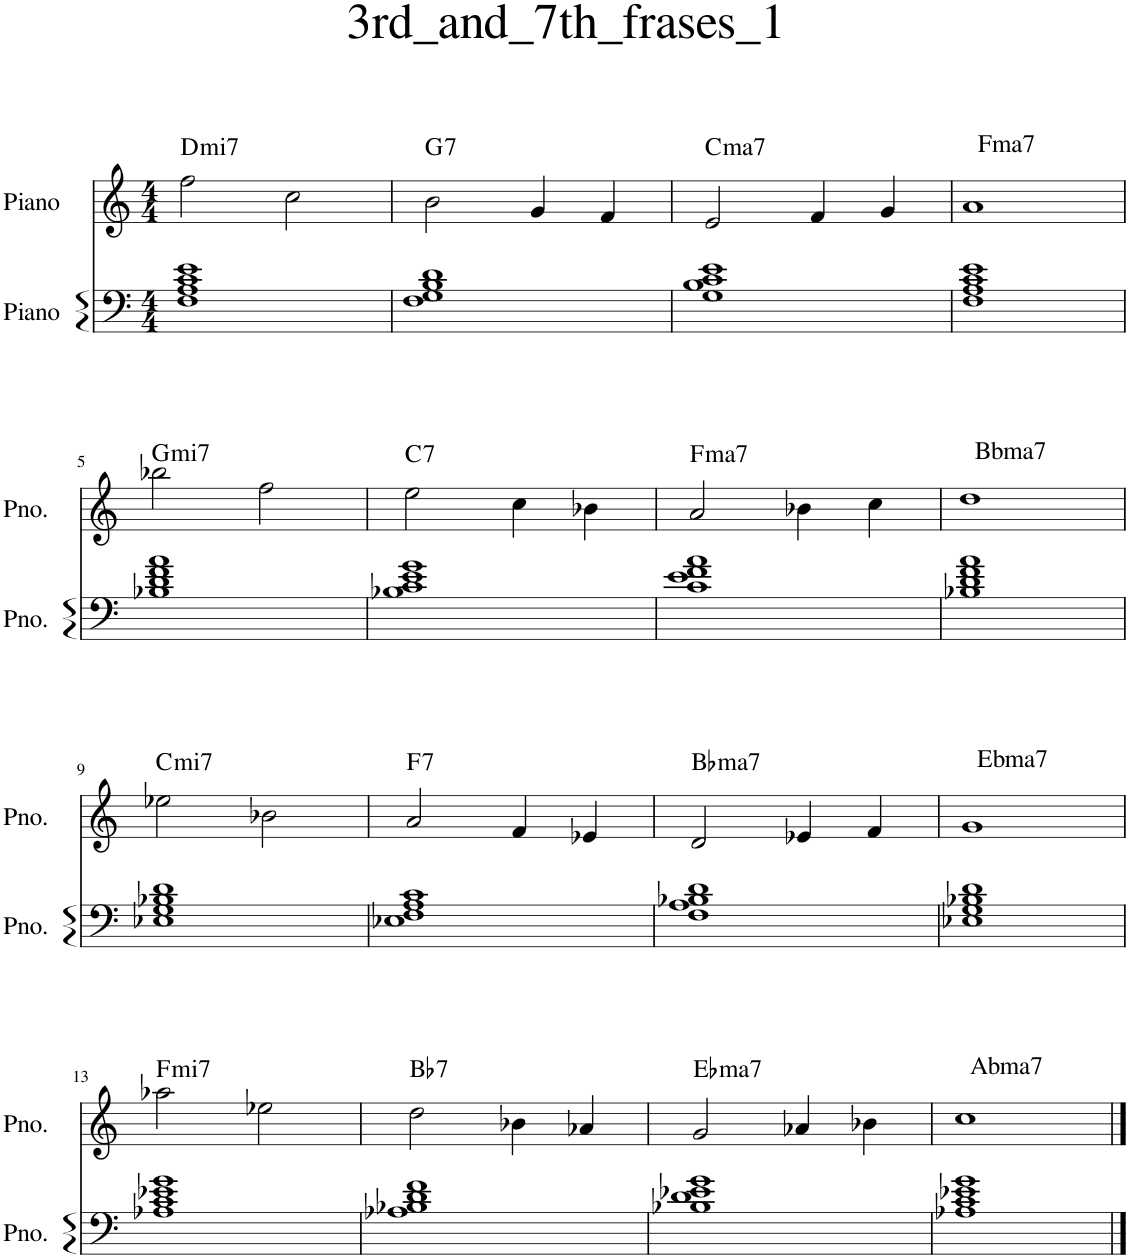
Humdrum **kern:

**kern	**kern	**harte
*part2	*part1	*part1
*staff2	*staff1	*
*I"Piano	*I"Piano	*
*I'Pno.	*I'Pno.	*
*clefF4	*clefG2	*
*k[]	*k[]	*
*M4/4	*M4/4	*
=1	=1	=1
!	!	!LO:H:kt=mi7
1F 1A 1c 1e	2ff\	D:min7
.	2cc\	.
=2	=2	=2
!	!	!LO:H:kt=7
1F 1G 1B 1d	2b\	G:7
.	4g/	.
.	4f/	.
=3	=3	=3
!	!	!LO:H:kt=ma7
1G 1B 1c 1e	2e/	C:maj7
.	4f/	.
.	4g/	.
=4	=4	=4
!	!LO:TX:a:t=Fma7	!
1F 1A 1c 1e	1a	.
!!LO:LB:g=z
=5	=5	=5
!	!	!LO:H:kt=mi7
1B-X 1d 1f 1a	2bb-X\	G:min7
.	2ff\	.
=6	=6	=6
!	!	!LO:H:kt=7
1B-X 1c 1e 1g	2ee\	C:7
.	4cc\	.
.	4b-X\	.
=7	=7	=7
!	!	!LO:H:kt=ma7
1c 1e 1f 1a	2a/	F:maj7
.	4b-X\	.
.	4cc\	.
=8	=8	=8
!	!LO:TX:a:t=Bbma7	!
1B-X 1d 1f 1a	1dd	.
!!LO:LB:g=z
=9	=9	=9
!	!	!LO:H:kt=mi7
1E-X 1G 1B-X 1d	2ee-X\	C:min7
.	2b-X\	.
=10	=10	=10
!	!	!LO:H:kt=7
1E-X 1F 1A 1c	2a/	F:7
.	4f/	.
.	4e-X/	.
=11	=11	=11
!	!	!LO:H:kt=ma7
1F 1A 1B-X 1d	2d/	Bb:maj7
.	4e-X/	.
.	4f/	.
=12	=12	=12
!	!LO:TX:a:t=Ebma7	!
1E-X 1G 1B-X 1d	1g	.
!!LO:LB:g=z
=13	=13	=13
!	!	!LO:H:kt=mi7
1A-X 1c 1e-X 1g	2aa-X\	F:min7
.	2ee-X\	.
=14	=14	=14
!	!	!LO:H:kt=7
1A-X 1B-X 1d 1f	2dd\	Bb:7
.	4b-X\	.
.	4a-X/	.
=15	=15	=15
!	!	!LO:H:kt=ma7
1B-X 1d 1e-X 1g	2g/	Eb:maj7
.	4a-X/	.
.	4b-X\	.
=16	=16	=16
!	!LO:TX:a:t=Abma7	!
1A-X 1c 1e-X 1g	1cc	.
==	==	==
*-	*-	*-
